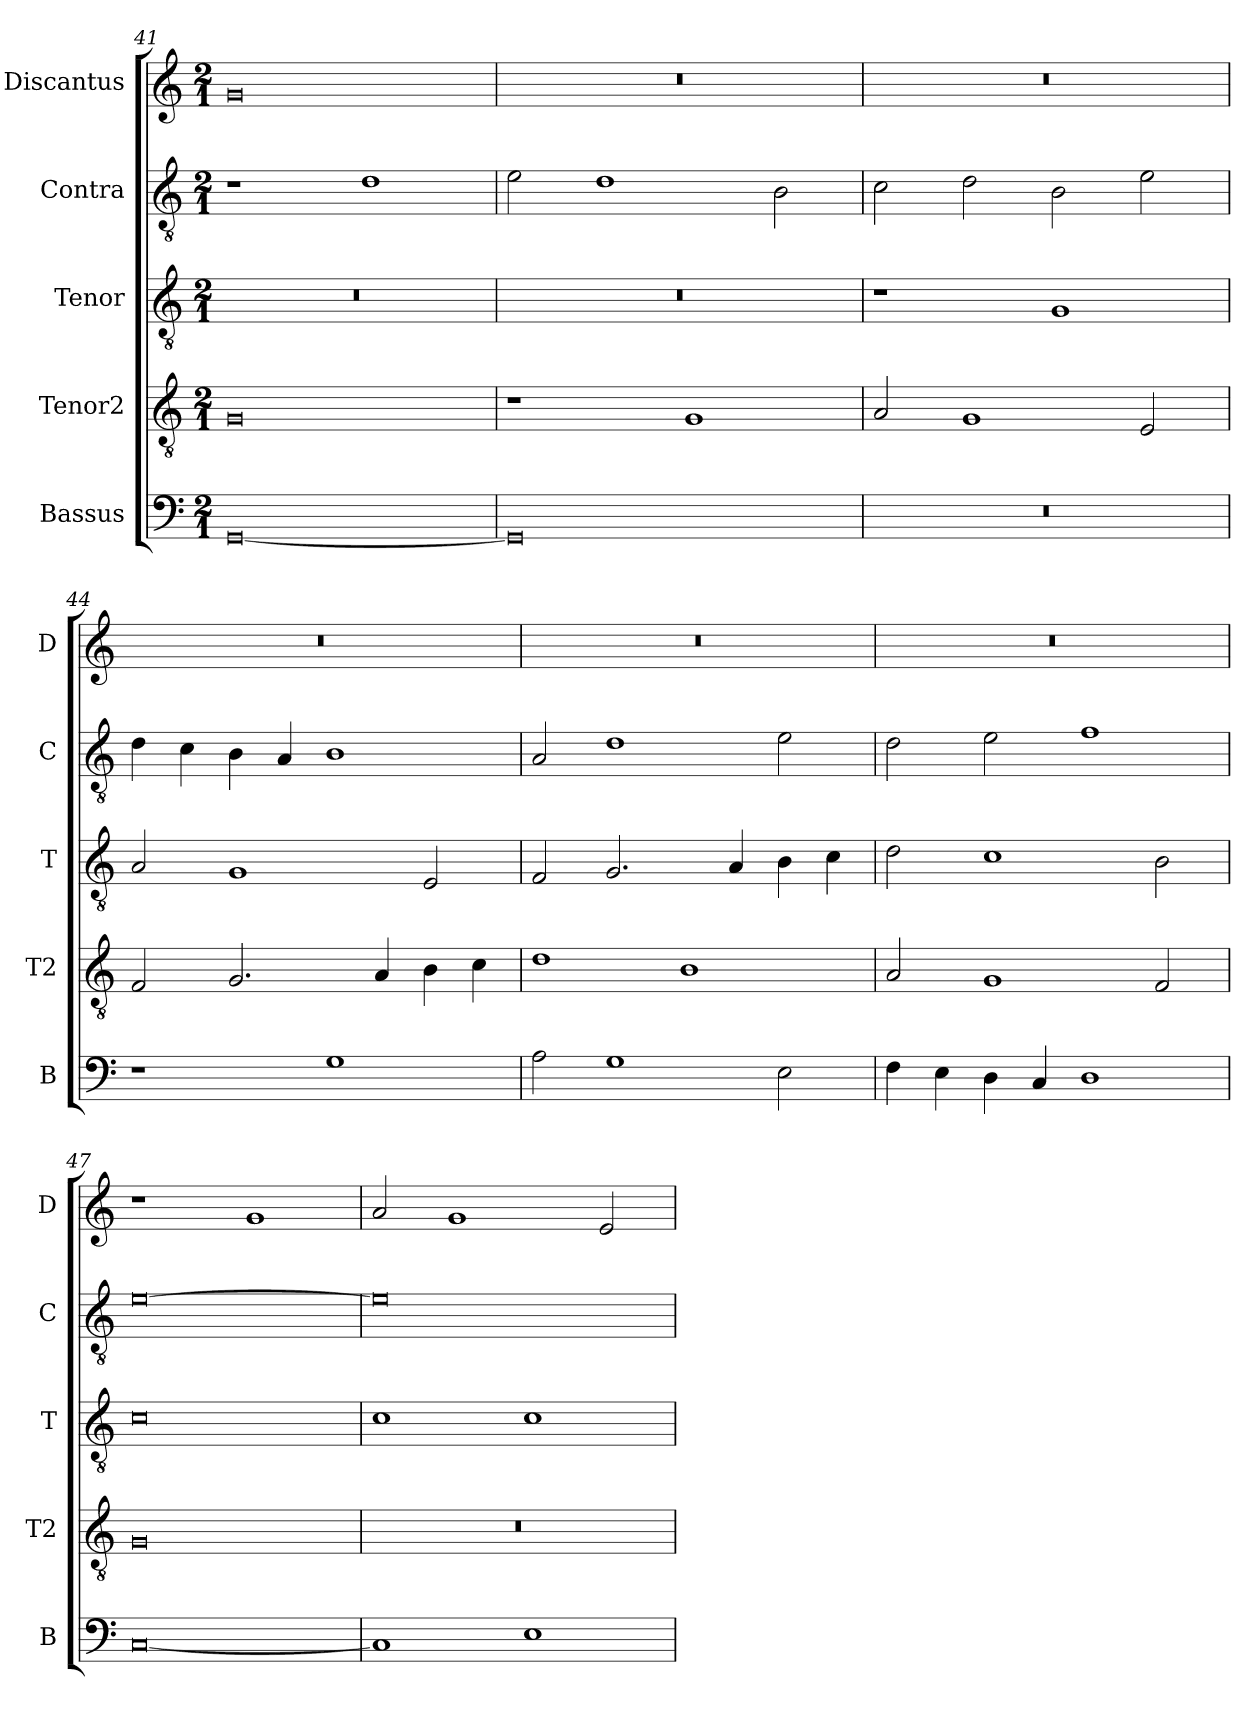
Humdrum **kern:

**kern	**kern	**kern	**kern	**kern
*part5	*part4	*part3	*part2	*part1
*staff5	*staff4	*staff3	*staff2	*staff1
*I"Bassus	*I"Tenor2	*I"Tenor	*I"Contra	*I"Discantus
*I'B	*I'T2	*I'T	*I'C	*I'D
*clefF4	*clefGv2	*clefGv2	*clefGv2	*clefG2
*k[]	*k[]	*k[]	*k[]	*k[]
*M2/1	*M2/1	*M2/1	*M2/1	*M2/1
=41	=41	=41	=41	=41
[0GG	0G	0r	1r	0g
.	.	.	1d	.
=42	=42	=42	=42	=42
0GG]	1r	0r	2e\	0r
.	.	.	1d	.
.	1G	.	.	.
.	.	.	2B\	.
=43	=43	=43	=43	=43
0r	2A/	1r	2c\	0r
.	1G	.	2d\	.
.	.	1G	2B\	.
.	2E/	.	2e\	.
=44	=44	=44	=44	=44
1r	2F/	2A/	4d\	0r
.	.	.	4c\	.
.	2.G/	1G	4B\	.
.	.	.	4A/	.
1G	.	.	1B	.
.	4A/	.	.	.
.	4B\	2E/	.	.
.	4c\	.	.	.
=45	=45	=45	=45	=45
2A\	1d	2F/	2A/	0r
1G	.	2.G/	1d	.
.	1B	.	.	.
.	.	4A/	.	.
2E\	.	4B\	2e\	.
.	.	4c\	.	.
=46	=46	=46	=46	=46
4F\	2A/	2d\	2d\	0r
4E\	.	.	.	.
4D\	1G	1c	2e\	.
4C/	.	.	.	.
1D	.	.	1f	.
.	2F/	2B\	.	.
=47	=47	=47	=47	=47
[0C	0G	0c	[0e	1r
.	.	.	.	1g
=48	=48	=48	=48	=48
1C]	0r	1c	0e]	2a/
.	.	.	.	1g
1E	.	1c	.	.
.	.	.	.	2e/
=	=	=	=	=
*-	*-	*-	*-	*-
